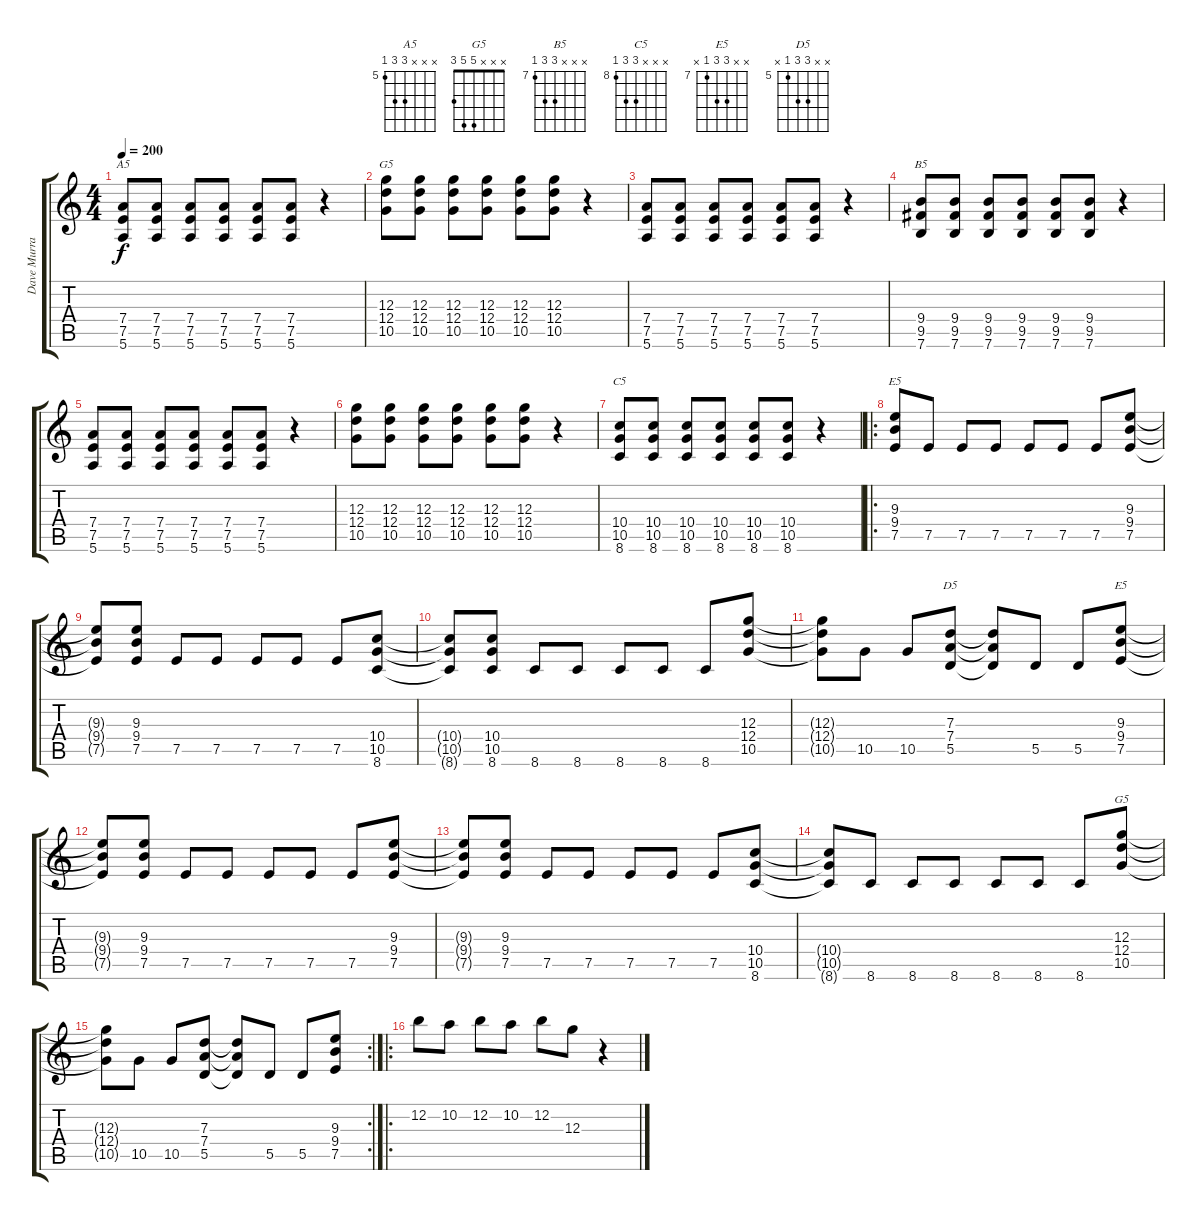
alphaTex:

\track ("Dave Murray" "Dave Murra") {instrument distortionguitar}
\staff {score tabs}
\tuning (E4 B3 G3 D3 A2 E2) {hide}
\chord ("A5" x x x 7 7 5) {firstfret 5}
\chord ("G5" x x 12 12 10 x) {firstfret 10}
\chord ("B5" x x x 9 9 7) {firstfret 7}
\chord ("C5" x x x 10 10 8) {firstfret 8}
\chord ("E5" x x x 2 2 0)
\chord ("D5" x x 7 7 5 x) {firstfret 5}
\chord ("E5" x x 9 9 7 x) {firstfret 7}
\chord ("G5" x x x 5 5 3)
\ts (4 4)
\tempo 200
\clef g2
\ks c
(7.4 7.5 5.6).8{ch "A5" dy f} (7.4 7.5 5.6).8 (7.4 7.5 5.6).8 (7.4 7.5 5.6).8 (7.4 7.5 5.6).8 (7.4 7.5 5.6).8 r.4 |
(12.3 12.4 10.5).8{ch "G5"} (12.3 12.4 10.5).8 (12.3 12.4 10.5).8 (12.3 12.4 10.5).8 (12.3 12.4 10.5).8 (12.3 12.4 10.5).8 r.4 |
(7.4 7.5 5.6).8 (7.4 7.5 5.6).8 (7.4 7.5 5.6).8 (7.4 7.5 5.6).8 (7.4 7.5 5.6).8 (7.4 7.5 5.6).8 r.4 |
(9.4 9.5 7.6).8{ch "B5"} (9.4 9.5 7.6).8 (9.4 9.5 7.6).8 (9.4 9.5 7.6).8 (9.4 9.5 7.6).8 (9.4 9.5 7.6).8 r.4 |
(7.4 7.5 5.6).8 (7.4 7.5 5.6).8 (7.4 7.5 5.6).8 (7.4 7.5 5.6).8 (7.4 7.5 5.6).8 (7.4 7.5 5.6).8 r.4 |
(12.3 12.4 10.5).8 (12.3 12.4 10.5).8 (12.3 12.4 10.5).8 (12.3 12.4 10.5).8 (12.3 12.4 10.5).8 (12.3 12.4 10.5).8 r.4 |
(10.4 10.5 8.6).8{ch "C5"} (10.4 10.5 8.6).8 (10.4 10.5 8.6).8 (10.4 10.5 8.6).8 (10.4 10.5 8.6).8 (10.4 10.5 8.6).8 r.4 |
\ro
(9.3 9.4 7.5).8{ch "E5"} 7.5.8 7.5.8 7.5.8 7.5.8 7.5.8 7.5.8 (9.3 9.4 7.5).8 |
(9.3{t} 9.4{t} 7.5{t}).8 (9.3 9.4 7.5).8 7.5.8 7.5.8 7.5.8 7.5.8 7.5.8 (10.4 10.5 8.6).8 |
(10.4{t} 10.5{t} 8.6{t}).8 (10.4 10.5 8.6).8 8.6.8 8.6.8 8.6.8 8.6.8 8.6.8 (12.3 12.4 10.5).8 |
(12.3{t} 12.4{t} 10.5{t}).8 10.5.8 10.5.8 (7.3 7.4 5.5).8{ch "D5"} (7.3{t} 7.4{t} 5.5{t}).8 5.5.8 5.5.8 (9.3 9.4 7.5).8{ch "E5"} |
(9.3{t} 9.4{t} 7.5{t}).8 (9.3 9.4 7.5).8 7.5.8 7.5.8 7.5.8 7.5.8 7.5.8 (9.3 9.4 7.5).8 |
(9.3{t} 9.4{t} 7.5{t}).8 (9.3 9.4 7.5).8 7.5.8 7.5.8 7.5.8 7.5.8 7.5.8 (10.4 10.5 8.6).8 |
(10.4{t} 10.5{t} 8.6{t}).8 8.6.8 8.6.8 8.6.8 8.6.8 8.6.8 8.6.8 (12.3 12.4 10.5).8{ch "G5"} |
\rc 2
(12.3{t} 12.4{t} 10.5{t}).8 10.5.8 10.5.8 (7.3 7.4 5.5).8 (7.3{t} 7.4{t} 5.5{t}).8 5.5.8 5.5.8 (9.3 9.4 7.5).8 |
\ro
12.2.8 10.2.8 12.2.8 10.2.8 12.2.8 12.3.8 r.4
